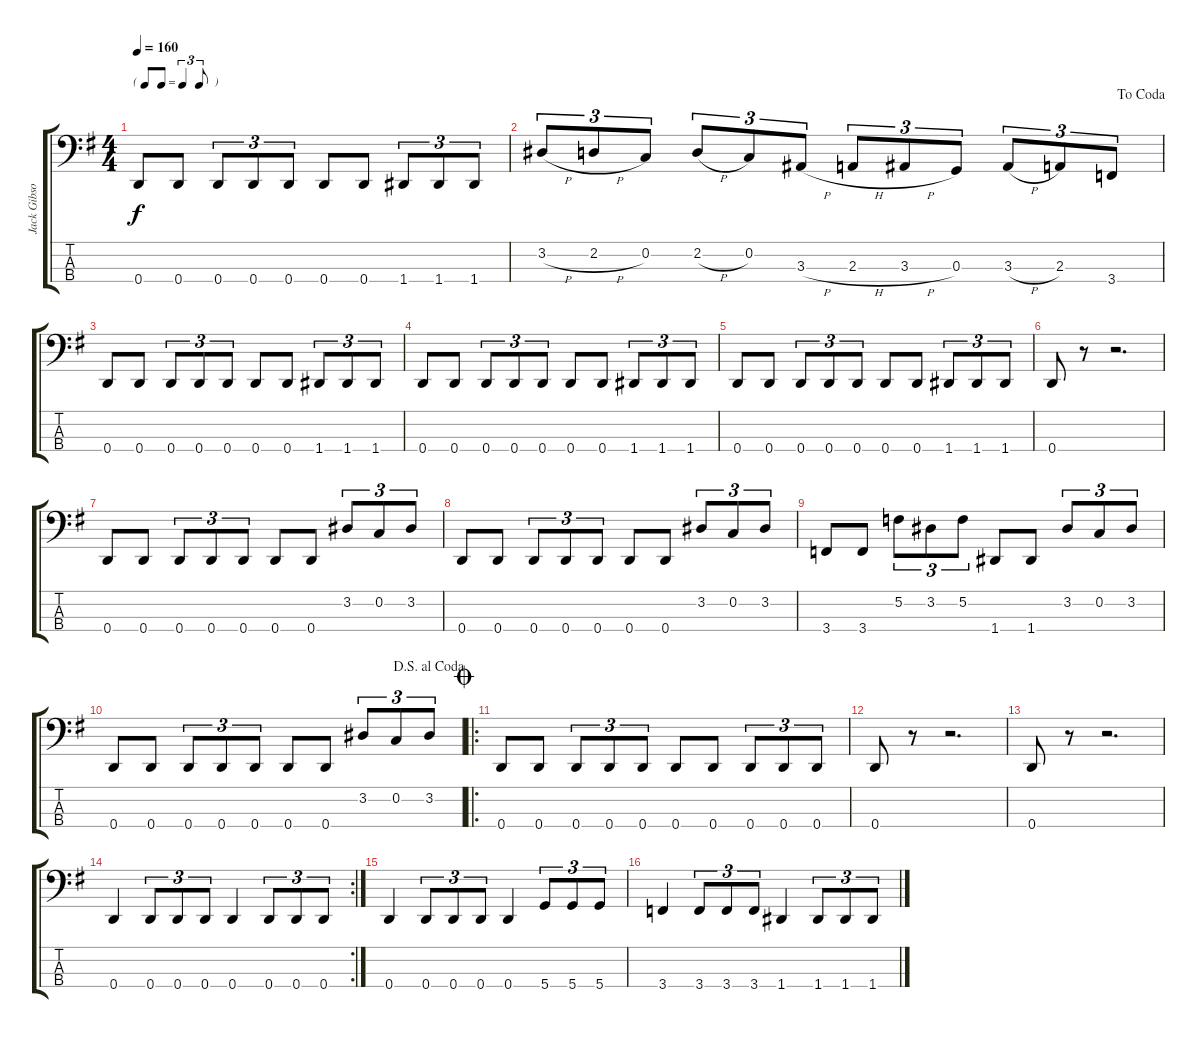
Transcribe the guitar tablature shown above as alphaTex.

\track ("Jack Gibson" "Jack Gibso") {instrument electricbassfinger}
\staff {score tabs}
\tuning (F2 C2 G1 D1) {hide}
\ts (4 4)
\tf triplet8th
\tempo 160
\clef f4
\ks g
0.4.8{dy f} 0.4.8 0.4.8{tu (3 2)} 0.4.8{tu (3 2)} 0.4.8{tu (3 2)} 0.4.8 0.4.8 1.4.8{tu (3 2)} 1.4.8{tu (3 2)} 1.4.8{tu (3 2)} |
\jump dacoda
3.2{h}.8{tu (3 2)} 2.2{h}.8{tu (3 2)} 0.2.8{tu (3 2)} 2.2{h}.8{tu (3 2)} 0.2.8{tu (3 2)} 3.3{h}.8{tu (3 2)} 2.3{h}.8{tu (3 2)} 3.3{h}.8{tu (3 2)} 0.3.8{tu (3 2)} 3.3{h}.8{tu (3 2)} 2.3.8{tu (3 2)} 3.4.8{tu (3 2)} |
0.4.8 0.4.8 0.4.8{tu (3 2)} 0.4.8{tu (3 2)} 0.4.8{tu (3 2)} 0.4.8 0.4.8 1.4.8{tu (3 2)} 1.4.8{tu (3 2)} 1.4.8{tu (3 2)} |
0.4.8 0.4.8 0.4.8{tu (3 2)} 0.4.8{tu (3 2)} 0.4.8{tu (3 2)} 0.4.8 0.4.8 1.4.8{tu (3 2)} 1.4.8{tu (3 2)} 1.4.8{tu (3 2)} |
0.4.8 0.4.8 0.4.8{tu (3 2)} 0.4.8{tu (3 2)} 0.4.8{tu (3 2)} 0.4.8 0.4.8 1.4.8{tu (3 2)} 1.4.8{tu (3 2)} 1.4.8{tu (3 2)} |
0.4.8 r.8 r.2{d} |
0.4.8 0.4.8 0.4.8{tu (3 2)} 0.4.8{tu (3 2)} 0.4.8{tu (3 2)} 0.4.8 0.4.8 3.2.8{tu (3 2)} 0.2.8{tu (3 2)} 3.2.8{tu (3 2)} |
0.4.8 0.4.8 0.4.8{tu (3 2)} 0.4.8{tu (3 2)} 0.4.8{tu (3 2)} 0.4.8 0.4.8 3.2.8{tu (3 2)} 0.2.8{tu (3 2)} 3.2.8{tu (3 2)} |
3.4.8 3.4.8 5.2.8{tu (3 2)} 3.2.8{tu (3 2)} 5.2.8{tu (3 2)} 1.4.8 1.4.8 3.2.8{tu (3 2)} 0.2.8{tu (3 2)} 3.2.8{tu (3 2)} |
\jump dalsegnoalcoda
0.4.8 0.4.8 0.4.8{tu (3 2)} 0.4.8{tu (3 2)} 0.4.8{tu (3 2)} 0.4.8 0.4.8 3.2.8{tu (3 2)} 0.2.8{tu (3 2)} 3.2.8{tu (3 2)} |
\ro
\jump coda
0.4.8 0.4.8 0.4.8{tu (3 2)} 0.4.8{tu (3 2)} 0.4.8{tu (3 2)} 0.4.8 0.4.8 0.4.8{tu (3 2)} 0.4.8{tu (3 2)} 0.4.8{tu (3 2)} |
0.4.8 r.8 r.2{d} |
0.4.8 r.8 r.2{d} |
\rc 2
0.4.4 0.4.8{tu (3 2)} 0.4.8{tu (3 2)} 0.4.8{tu (3 2)} 0.4.4 0.4.8{tu (3 2)} 0.4.8{tu (3 2)} 0.4.8{tu (3 2)} |
0.4.4 0.4.8{tu (3 2)} 0.4.8{tu (3 2)} 0.4.8{tu (3 2)} 0.4.4 5.4.8{tu (3 2)} 5.4.8{tu (3 2)} 5.4.8{tu (3 2)} |
3.4.4 3.4.8{tu (3 2)} 3.4.8{tu (3 2)} 3.4.8{tu (3 2)} 1.4.4 1.4.8{tu (3 2)} 1.4.8{tu (3 2)} 1.4.8{tu (3 2)}
